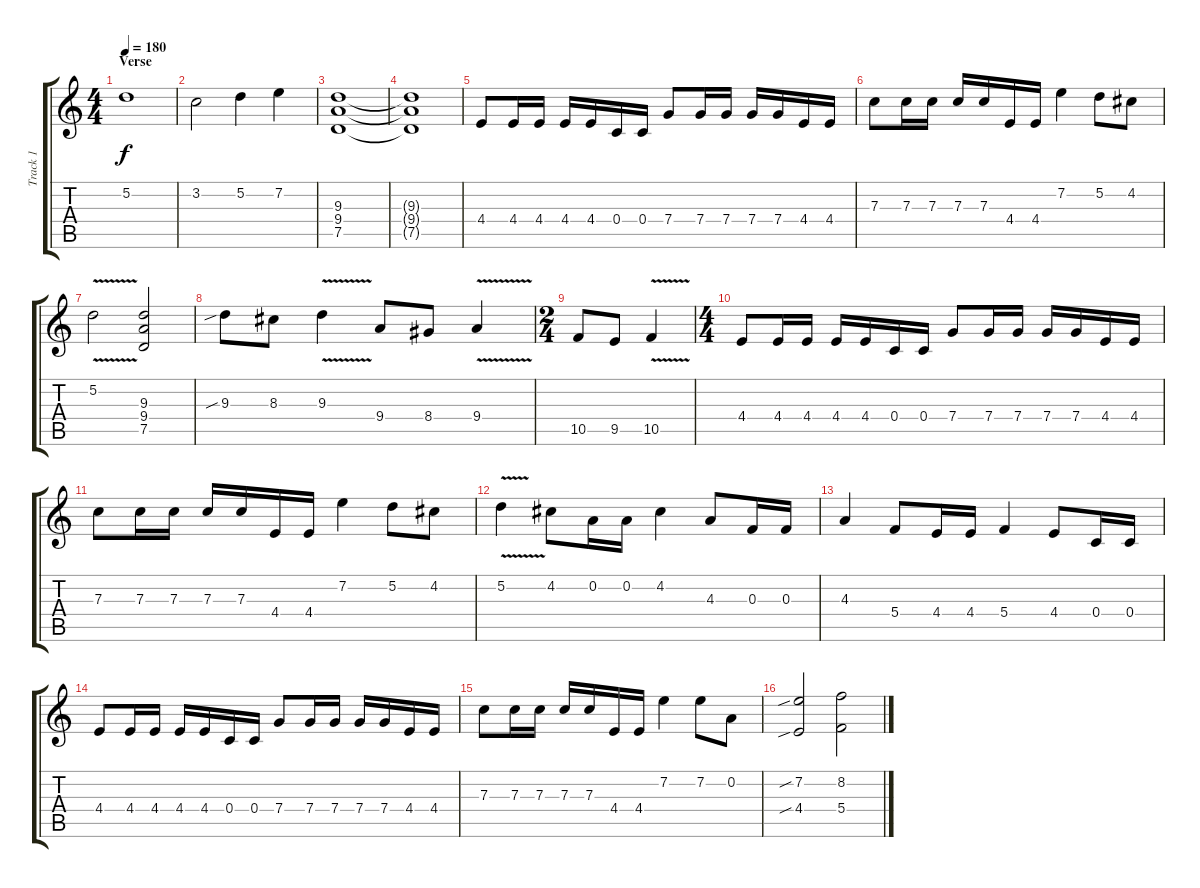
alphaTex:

\track ("Track 1" "Track 1") {instrument distortionguitar}
\staff {score tabs}
\tuning (D4 A3 F3 C3 G2 D2) {hide}
\ts (4 4)
\section ("" "Verse")
\tempo 180
\clef g2
\ks c
5.2.1{dy f} |
3.2.2 5.2.4 7.2.4 |
(9.3 9.4 7.5).1 |
(9.3{t} 9.4{t} 7.5{t}).1 |
4.4.8 4.4.16 4.4.16 4.4.16 4.4.16 0.4.16 0.4.16 7.4.8 7.4.16 7.4.16 7.4.16 7.4.16 4.4.16 4.4.16 |
7.3.8 7.3.16 7.3.16 7.3.16 7.3.16 4.4.16 4.4.16 7.2.4 5.2.8 4.2.8 |
5.2{v}.2 (9.3 9.4 7.5).2 |
9.3{sib}.8 8.3.8 9.3{v}.4 9.4.8 8.4.8 9.4{v}.4 |
\ts (2 4)
10.5.8 9.5.8 10.5{v}.4 |
\ts (4 4)
4.4.8 4.4.16 4.4.16 4.4.16 4.4.16 0.4.16 0.4.16 7.4.8 7.4.16 7.4.16 7.4.16 7.4.16 4.4.16 4.4.16 |
7.3.8 7.3.16 7.3.16 7.3.16 7.3.16 4.4.16 4.4.16 7.2.4 5.2.8 4.2.8 |
5.2{v}.4 4.2.8 0.2.16 0.2.16 4.2.4 4.3.8 0.3.16 0.3.16 |
4.3.4 5.4.8 4.4.16 4.4.16 5.4.4 4.4.8 0.4.16 0.4.16 |
4.4.8 4.4.16 4.4.16 4.4.16 4.4.16 0.4.16 0.4.16 7.4.8 7.4.16 7.4.16 7.4.16 7.4.16 4.4.16 4.4.16 |
7.3.8 7.3.16 7.3.16 7.3.16 7.3.16 4.4.16 4.4.16 7.2.4 7.2.8 0.2.8 |
(7.2{sib} 4.4{sib}).2 (8.2 5.4).2
